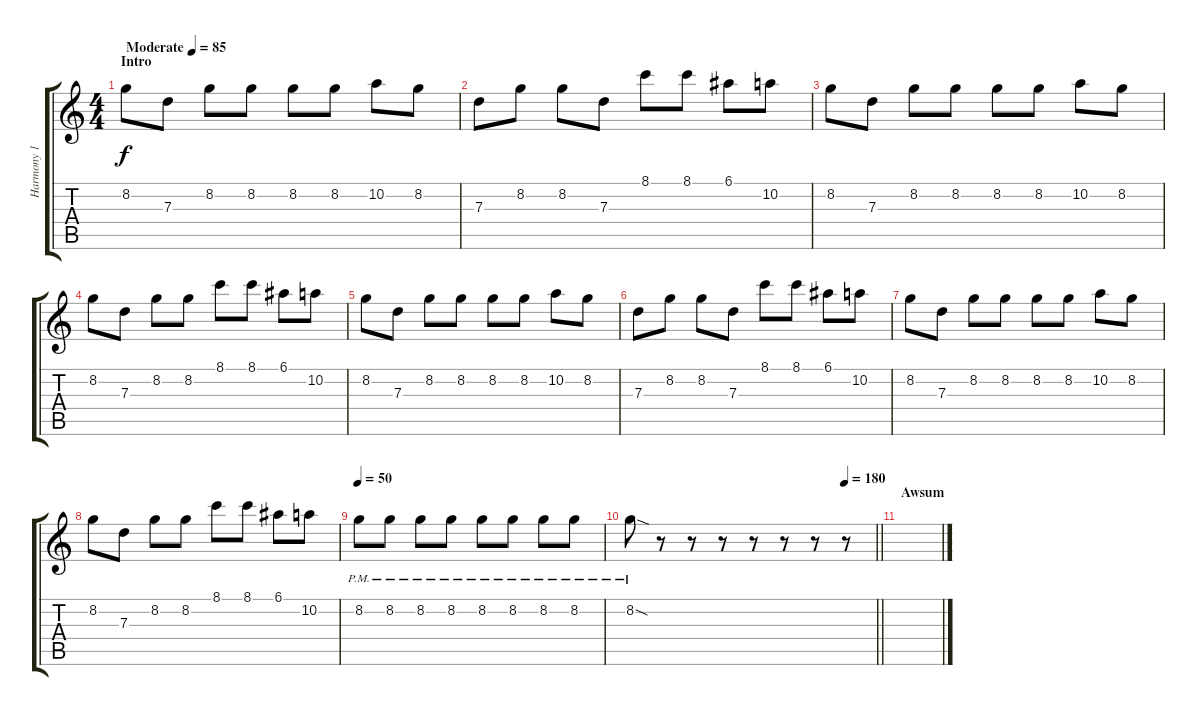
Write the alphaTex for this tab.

\track ("Harmony 1" "Harmony 1") {instrument distortionguitar}
\staff {score tabs}
\tuning (E4 B3 G3 D3 A2 D2) {hide}
\ts (4 4)
\section ("" "Intro")
\tempo (85 "Moderate")
\clef g2
\ks c
8.2.8{dy f instrument distortionguitar} 7.3.8 8.2.8 8.2.8 8.2.8 8.2.8 10.2.8 8.2.8 |
7.3.8 8.2.8 8.2.8 7.3.8 8.1.8 8.1.8 6.1.8 10.2.8 |
8.2.8 7.3.8 8.2.8 8.2.8 8.2.8 8.2.8 10.2.8 8.2.8 |
8.2.8 7.3.8 8.2.8 8.2.8 8.1.8 8.1.8 6.1.8 10.2.8 |
8.2.8 7.3.8 8.2.8 8.2.8 8.2.8 8.2.8 10.2.8 8.2.8 |
7.3.8 8.2.8 8.2.8 7.3.8 8.1.8 8.1.8 6.1.8 10.2.8 |
8.2.8 7.3.8 8.2.8 8.2.8 8.2.8 8.2.8 10.2.8 8.2.8 |
8.2.8 7.3.8 8.2.8 8.2.8 8.1.8 8.1.8 6.1.8 10.2.8 |
\tempo 50
8.2{pm}.8 8.2{pm}.8 8.2{pm}.8 8.2{pm}.8 8.2{pm}.8 8.2{pm}.8 8.2{pm}.8 8.2{pm}.8 |
\tempo (180 0.875)
\barLineRight lightlight
8.2{sod pm}.8 r.8 r.8 r.8 r.8 r.8 r.8 r.8 |
\section ("" "Awsum")
